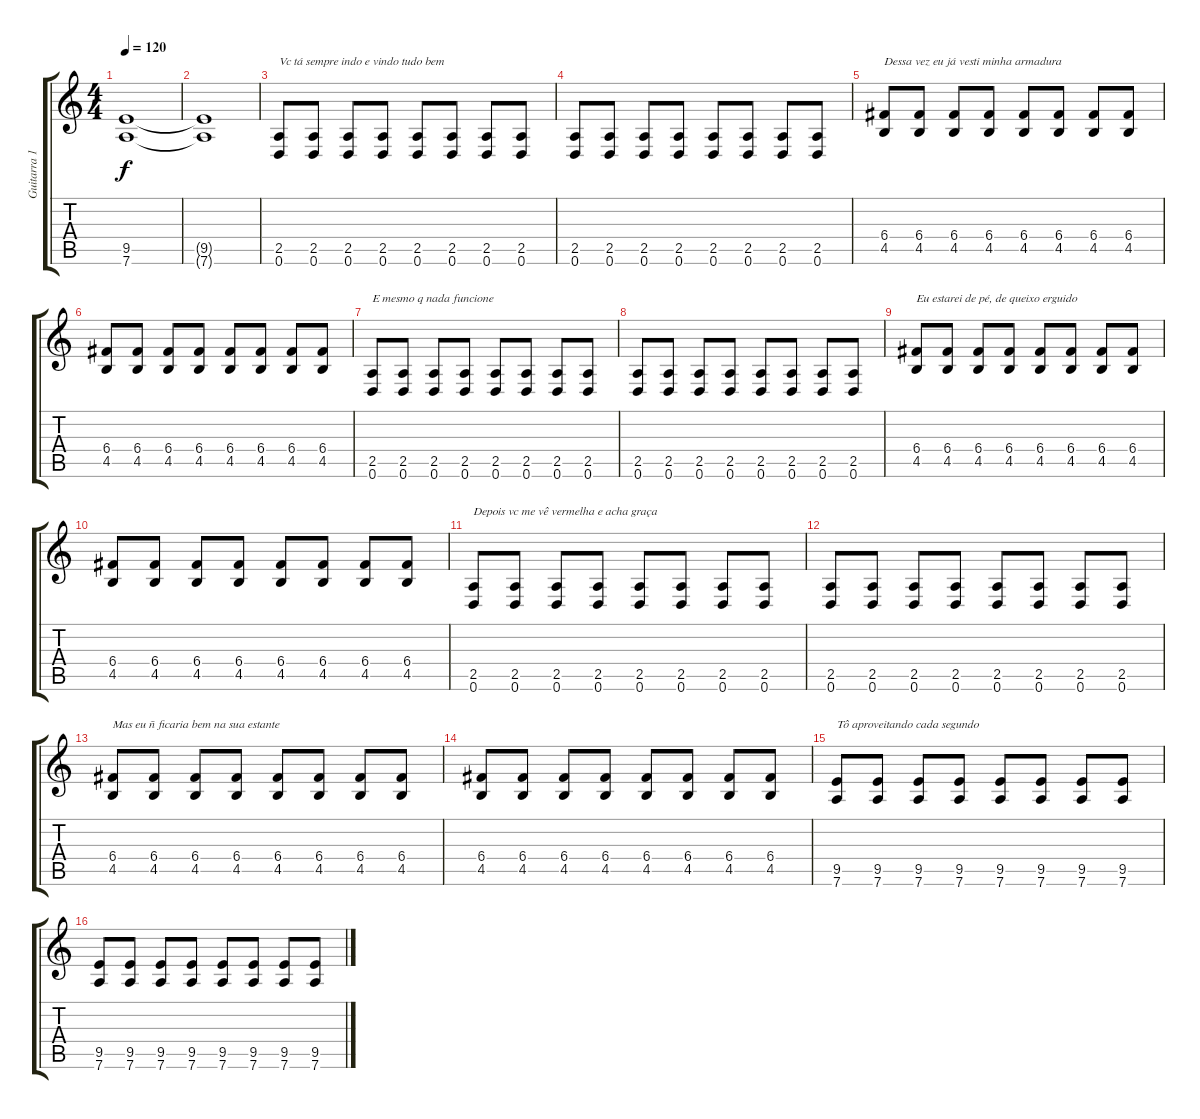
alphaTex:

\track ("Guitarra 1" "Guitarra 1") {instrument distortionguitar}
\staff {score tabs}
\tuning (D4 A3 F3 C3 G2 D2) {hide}
\ts (4 4)
\tempo 120
\clef g2
\ks c
(9.5 7.6).1{dy f} |
(9.5{t} 7.6{t}).1 |
(2.5 0.6).8{txt "Vc tá sempre indo e vindo tudo bem"} (2.5 0.6).8 (2.5 0.6).8 (2.5 0.6).8 (2.5 0.6).8 (2.5 0.6).8 (2.5 0.6).8 (2.5 0.6).8 |
(2.5 0.6).8 (2.5 0.6).8 (2.5 0.6).8 (2.5 0.6).8 (2.5 0.6).8 (2.5 0.6).8 (2.5 0.6).8 (2.5 0.6).8 |
(6.4 4.5).8{txt "Dessa vez eu já vesti minha armadura"} (6.4 4.5).8 (6.4 4.5).8 (6.4 4.5).8 (6.4 4.5).8 (6.4 4.5).8 (6.4 4.5).8 (6.4 4.5).8 |
(6.4 4.5).8 (6.4 4.5).8 (6.4 4.5).8 (6.4 4.5).8 (6.4 4.5).8 (6.4 4.5).8 (6.4 4.5).8 (6.4 4.5).8 |
(2.5 0.6).8{txt "E mesmo q nada funcione "} (2.5 0.6).8 (2.5 0.6).8 (2.5 0.6).8 (2.5 0.6).8 (2.5 0.6).8 (2.5 0.6).8 (2.5 0.6).8 |
(2.5 0.6).8 (2.5 0.6).8 (2.5 0.6).8 (2.5 0.6).8 (2.5 0.6).8 (2.5 0.6).8 (2.5 0.6).8 (2.5 0.6).8 |
(6.4 4.5).8{txt "Eu estarei de pé, de queixo erguido"} (6.4 4.5).8 (6.4 4.5).8 (6.4 4.5).8 (6.4 4.5).8 (6.4 4.5).8 (6.4 4.5).8 (6.4 4.5).8 |
(6.4 4.5).8 (6.4 4.5).8 (6.4 4.5).8 (6.4 4.5).8 (6.4 4.5).8 (6.4 4.5).8 (6.4 4.5).8 (6.4 4.5).8 |
(2.5 0.6).8{txt "Depois vc me vê vermelha e acha graça"} (2.5 0.6).8 (2.5 0.6).8 (2.5 0.6).8 (2.5 0.6).8 (2.5 0.6).8 (2.5 0.6).8 (2.5 0.6).8 |
(2.5 0.6).8 (2.5 0.6).8 (2.5 0.6).8 (2.5 0.6).8 (2.5 0.6).8 (2.5 0.6).8 (2.5 0.6).8 (2.5 0.6).8 |
(6.4 4.5).8{txt "Mas eu ñ ficaria bem na sua estante"} (6.4 4.5).8 (6.4 4.5).8 (6.4 4.5).8 (6.4 4.5).8 (6.4 4.5).8 (6.4 4.5).8 (6.4 4.5).8 |
(6.4 4.5).8 (6.4 4.5).8 (6.4 4.5).8 (6.4 4.5).8 (6.4 4.5).8 (6.4 4.5).8 (6.4 4.5).8 (6.4 4.5).8 |
(9.5 7.6).8{txt "Tô aproveitando cada segundo"} (9.5 7.6).8 (9.5 7.6).8 (9.5 7.6).8 (9.5 7.6).8 (9.5 7.6).8 (9.5 7.6).8 (9.5 7.6).8 |
(9.5 7.6).8 (9.5 7.6).8 (9.5 7.6).8 (9.5 7.6).8 (9.5 7.6).8 (9.5 7.6).8 (9.5 7.6).8 (9.5 7.6).8
